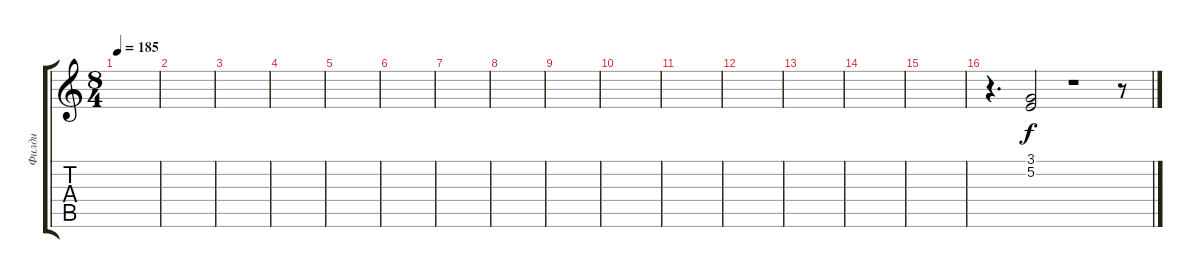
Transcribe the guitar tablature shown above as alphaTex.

\track ("Филди" "Филди") {instrument synthstrings2}
\staff {score tabs}
\tuning (E4 B3 G3 D3 A2 E2) {hide}
\ts (8 4)
\tempo 185
\clef g2
\ks c
|
|
|
|
|
|
|
|
|
|
|
|
|
|
|
r.4{d} (3.1 5.2).2 r.1 r.8
